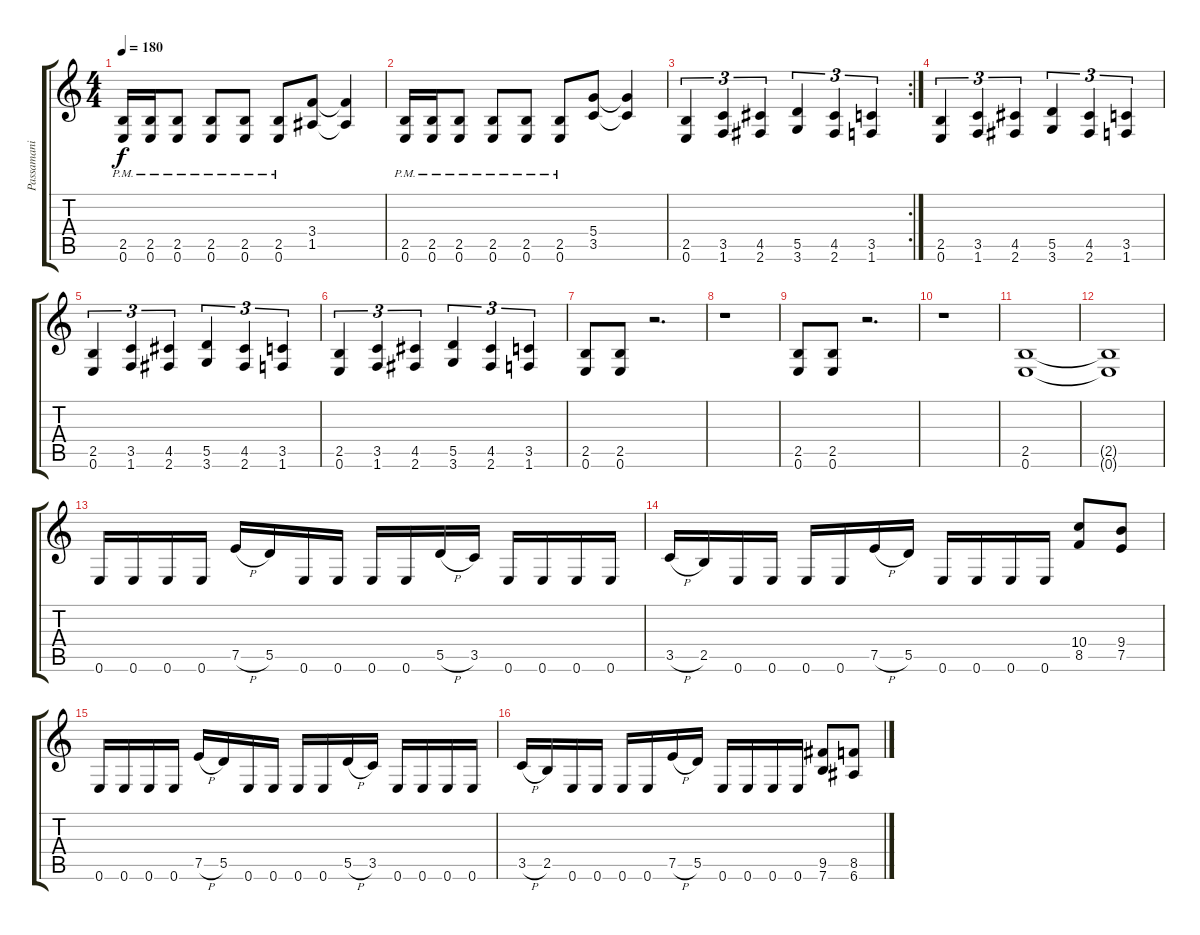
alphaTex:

\track ("Passamani" "Passamani") {instrument distortionguitar}
\staff {score tabs}
\tuning (E4 B3 G3 D3 A2 E2) {hide}
\ts (4 4)
\tempo 180
\clef g2
\ks c
(2.5 0.6{pm}).16{dy f} (2.5 0.6{pm}).16 (2.5 0.6{pm}).8 (2.5 0.6{pm}).8 (2.5 0.6{pm}).8 (2.5 0.6{pm}).8 (3.4 1.5).8 (3.4{t} 1.5{t}).4 |
(2.5 0.6{pm}).16 (2.5 0.6{pm}).16 (2.5 0.6{pm}).8 (2.5 0.6{pm}).8 (2.5 0.6{pm}).8 (2.5 0.6{pm}).8 (5.4 3.5).8 (5.4{t} 3.5{t}).4 |
\rc 2
(2.5 0.6).4{tu (3 2)} (3.5 1.6).4{tu (3 2)} (4.5 2.6).4{tu (3 2)} (5.5 3.6).4{tu (3 2)} (4.5 2.6).4{tu (3 2)} (3.5 1.6).4{tu (3 2)} |
(2.5 0.6).4{tu (3 2)} (3.5 1.6).4{tu (3 2)} (4.5 2.6).4{tu (3 2)} (5.5 3.6).4{tu (3 2)} (4.5 2.6).4{tu (3 2)} (3.5 1.6).4{tu (3 2)} |
(2.5 0.6).4{tu (3 2)} (3.5 1.6).4{tu (3 2)} (4.5 2.6).4{tu (3 2)} (5.5 3.6).4{tu (3 2)} (4.5 2.6).4{tu (3 2)} (3.5 1.6).4{tu (3 2)} |
(2.5 0.6).4{tu (3 2)} (3.5 1.6).4{tu (3 2)} (4.5 2.6).4{tu (3 2)} (5.5 3.6).4{tu (3 2)} (4.5 2.6).4{tu (3 2)} (3.5 1.6).4{tu (3 2)} |
(2.5 0.6).8 (2.5 0.6).8 r.2{d} |
r.1 |
(2.5 0.6).8 (2.5 0.6).8 r.2{d} |
r.1 |
(2.5 0.6).1 |
(2.5{t} 0.6{t}).1 |
0.6.16 0.6.16 0.6.16 0.6.16 7.5{h}.16 5.5.16 0.6.16 0.6.16 0.6.16 0.6.16 5.5{h}.16 3.5.16 0.6.16 0.6.16 0.6.16 0.6.16 |
3.5{h}.16 2.5.16 0.6.16 0.6.16 0.6.16 0.6.16 7.5{h}.16 5.5.16 0.6.16 0.6.16 0.6.16 0.6.16 (10.4 8.5).8 (9.4 7.5).8 |
0.6.16 0.6.16 0.6.16 0.6.16 7.5{h}.16 5.5.16 0.6.16 0.6.16 0.6.16 0.6.16 5.5{h}.16 3.5.16 0.6.16 0.6.16 0.6.16 0.6.16 |
3.5{h}.16 2.5.16 0.6.16 0.6.16 0.6.16 0.6.16 7.5{h}.16 5.5.16 0.6.16 0.6.16 0.6.16 0.6.16 (9.5 7.6).8 (8.5 6.6).8
